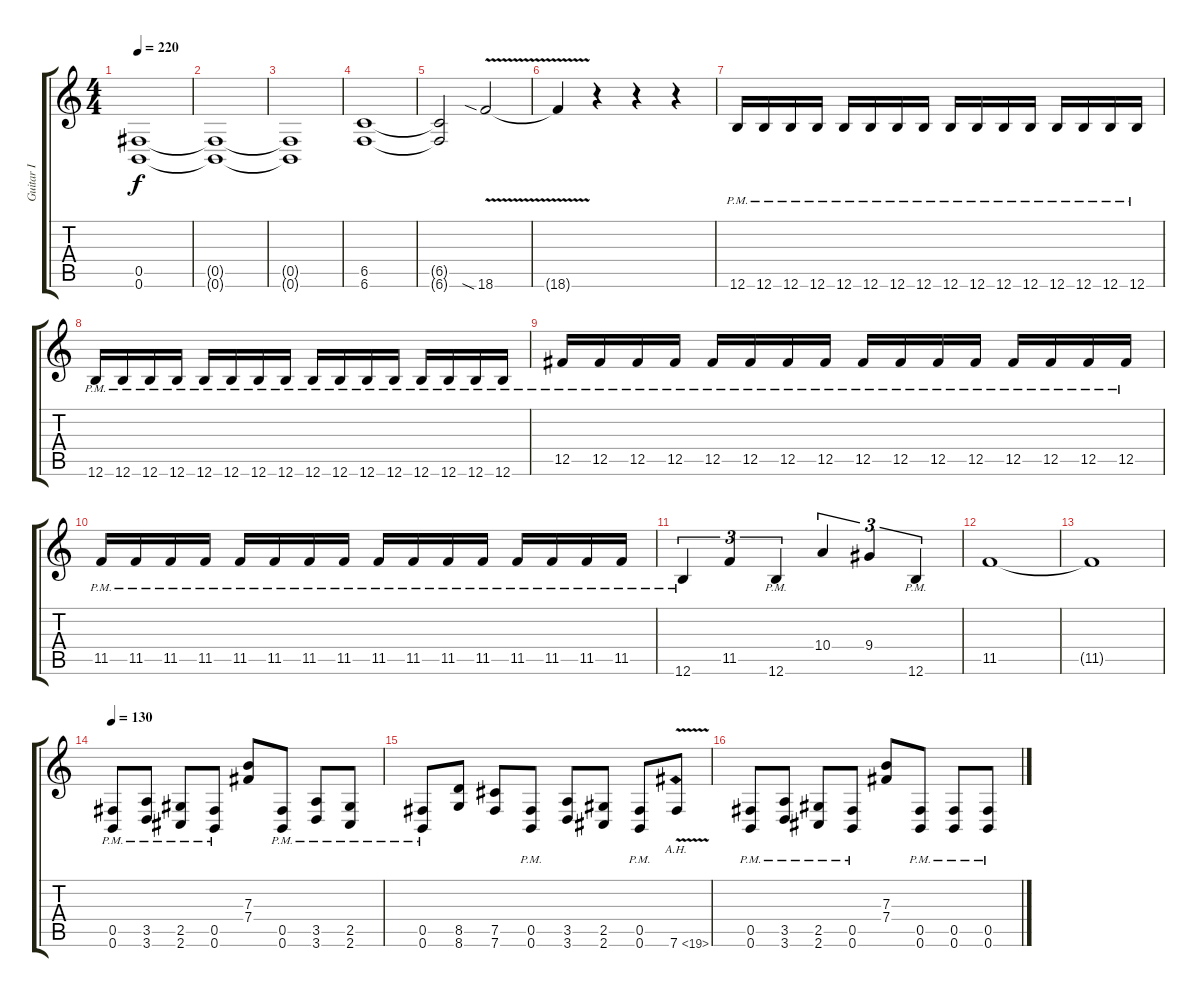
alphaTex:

\track ("Guitar I" "Guitar I") {instrument distortionguitar}
\staff {score tabs}
\tuning (Db4 Ab3 E3 B2 Gb2 B1) {hide}
\ts (4 4)
\tempo 220
\clef g2
\ks c
(0.5 0.6).1{dy f} |
(0.5{t} 0.6{t}).1 |
(0.5{t} 0.6{t}).1 |
(6.5 6.6).1 |
(6.5{t} 6.6{t}).2 18.6{v sia}.2 |
18.6{t}.4 r.4 r.4 r.4 |
12.6{pm}.16 12.6{pm}.16 12.6{pm}.16 12.6{pm}.16 12.6{pm}.16 12.6{pm}.16 12.6{pm}.16 12.6{pm}.16 12.6{pm}.16 12.6{pm}.16 12.6{pm}.16 12.6{pm}.16 12.6{pm}.16 12.6{pm}.16 12.6{pm}.16 12.6{pm}.16 |
12.6{pm}.16 12.6{pm}.16 12.6{pm}.16 12.6{pm}.16 12.6{pm}.16 12.6{pm}.16 12.6{pm}.16 12.6{pm}.16 12.6{pm}.16 12.6{pm}.16 12.6{pm}.16 12.6{pm}.16 12.6{pm}.16 12.6{pm}.16 12.6{pm}.16 12.6{pm}.16 |
12.5{pm}.16 12.5{pm}.16 12.5{pm}.16 12.5{pm}.16 12.5{pm}.16 12.5{pm}.16 12.5{pm}.16 12.5{pm}.16 12.5{pm}.16 12.5{pm}.16 12.5{pm}.16 12.5{pm}.16 12.5{pm}.16 12.5{pm}.16 12.5{pm}.16 12.5{pm}.16 |
11.5{pm}.16 11.5{pm}.16 11.5{pm}.16 11.5{pm}.16 11.5{pm}.16 11.5{pm}.16 11.5{pm}.16 11.5{pm}.16 11.5{pm}.16 11.5{pm}.16 11.5{pm}.16 11.5{pm}.16 11.5{pm}.16 11.5{pm}.16 11.5{pm}.16 11.5{pm}.16 |
12.6{pm}.4{tu (3 2)} 11.5.4{tu (3 2)} 12.6{pm}.4{tu (3 2)} 10.4.4{tu (3 2)} 9.4.4{tu (3 2)} 12.6{pm}.4{tu (3 2)} |
11.5.1 |
11.5{t}.1 |
\tempo 130
(0.5{pm} 0.6{pm}).8 (3.5{pm} 3.6{pm}).8 (2.5{pm} 2.6{pm}).8 (0.5{pm} 0.6{pm}).8 (7.3 7.4).8 (0.5{pm} 0.6{pm}).8 (3.5{pm} 3.6{pm}).8 (2.5{pm} 2.6{pm}).8 |
(0.5{pm} 0.6{pm}).8 (8.5 8.6).8 (7.5 7.6).8 (0.5{pm} 0.6{pm}).8 (3.5 3.6).8 (2.5 2.6).8 (0.5{pm} 0.6{pm}).8 7.6{ah 12 v}.8 |
(0.5{pm} 0.6{pm}).8 (3.5{pm} 3.6{pm}).8 (2.5{pm} 2.6{pm}).8 (0.5{pm} 0.6{pm}).8 (7.3 7.4).8 (0.5{pm} 0.6{pm}).8 (0.5{pm} 0.6{pm}).8 (0.5{pm} 0.6{pm}).8
